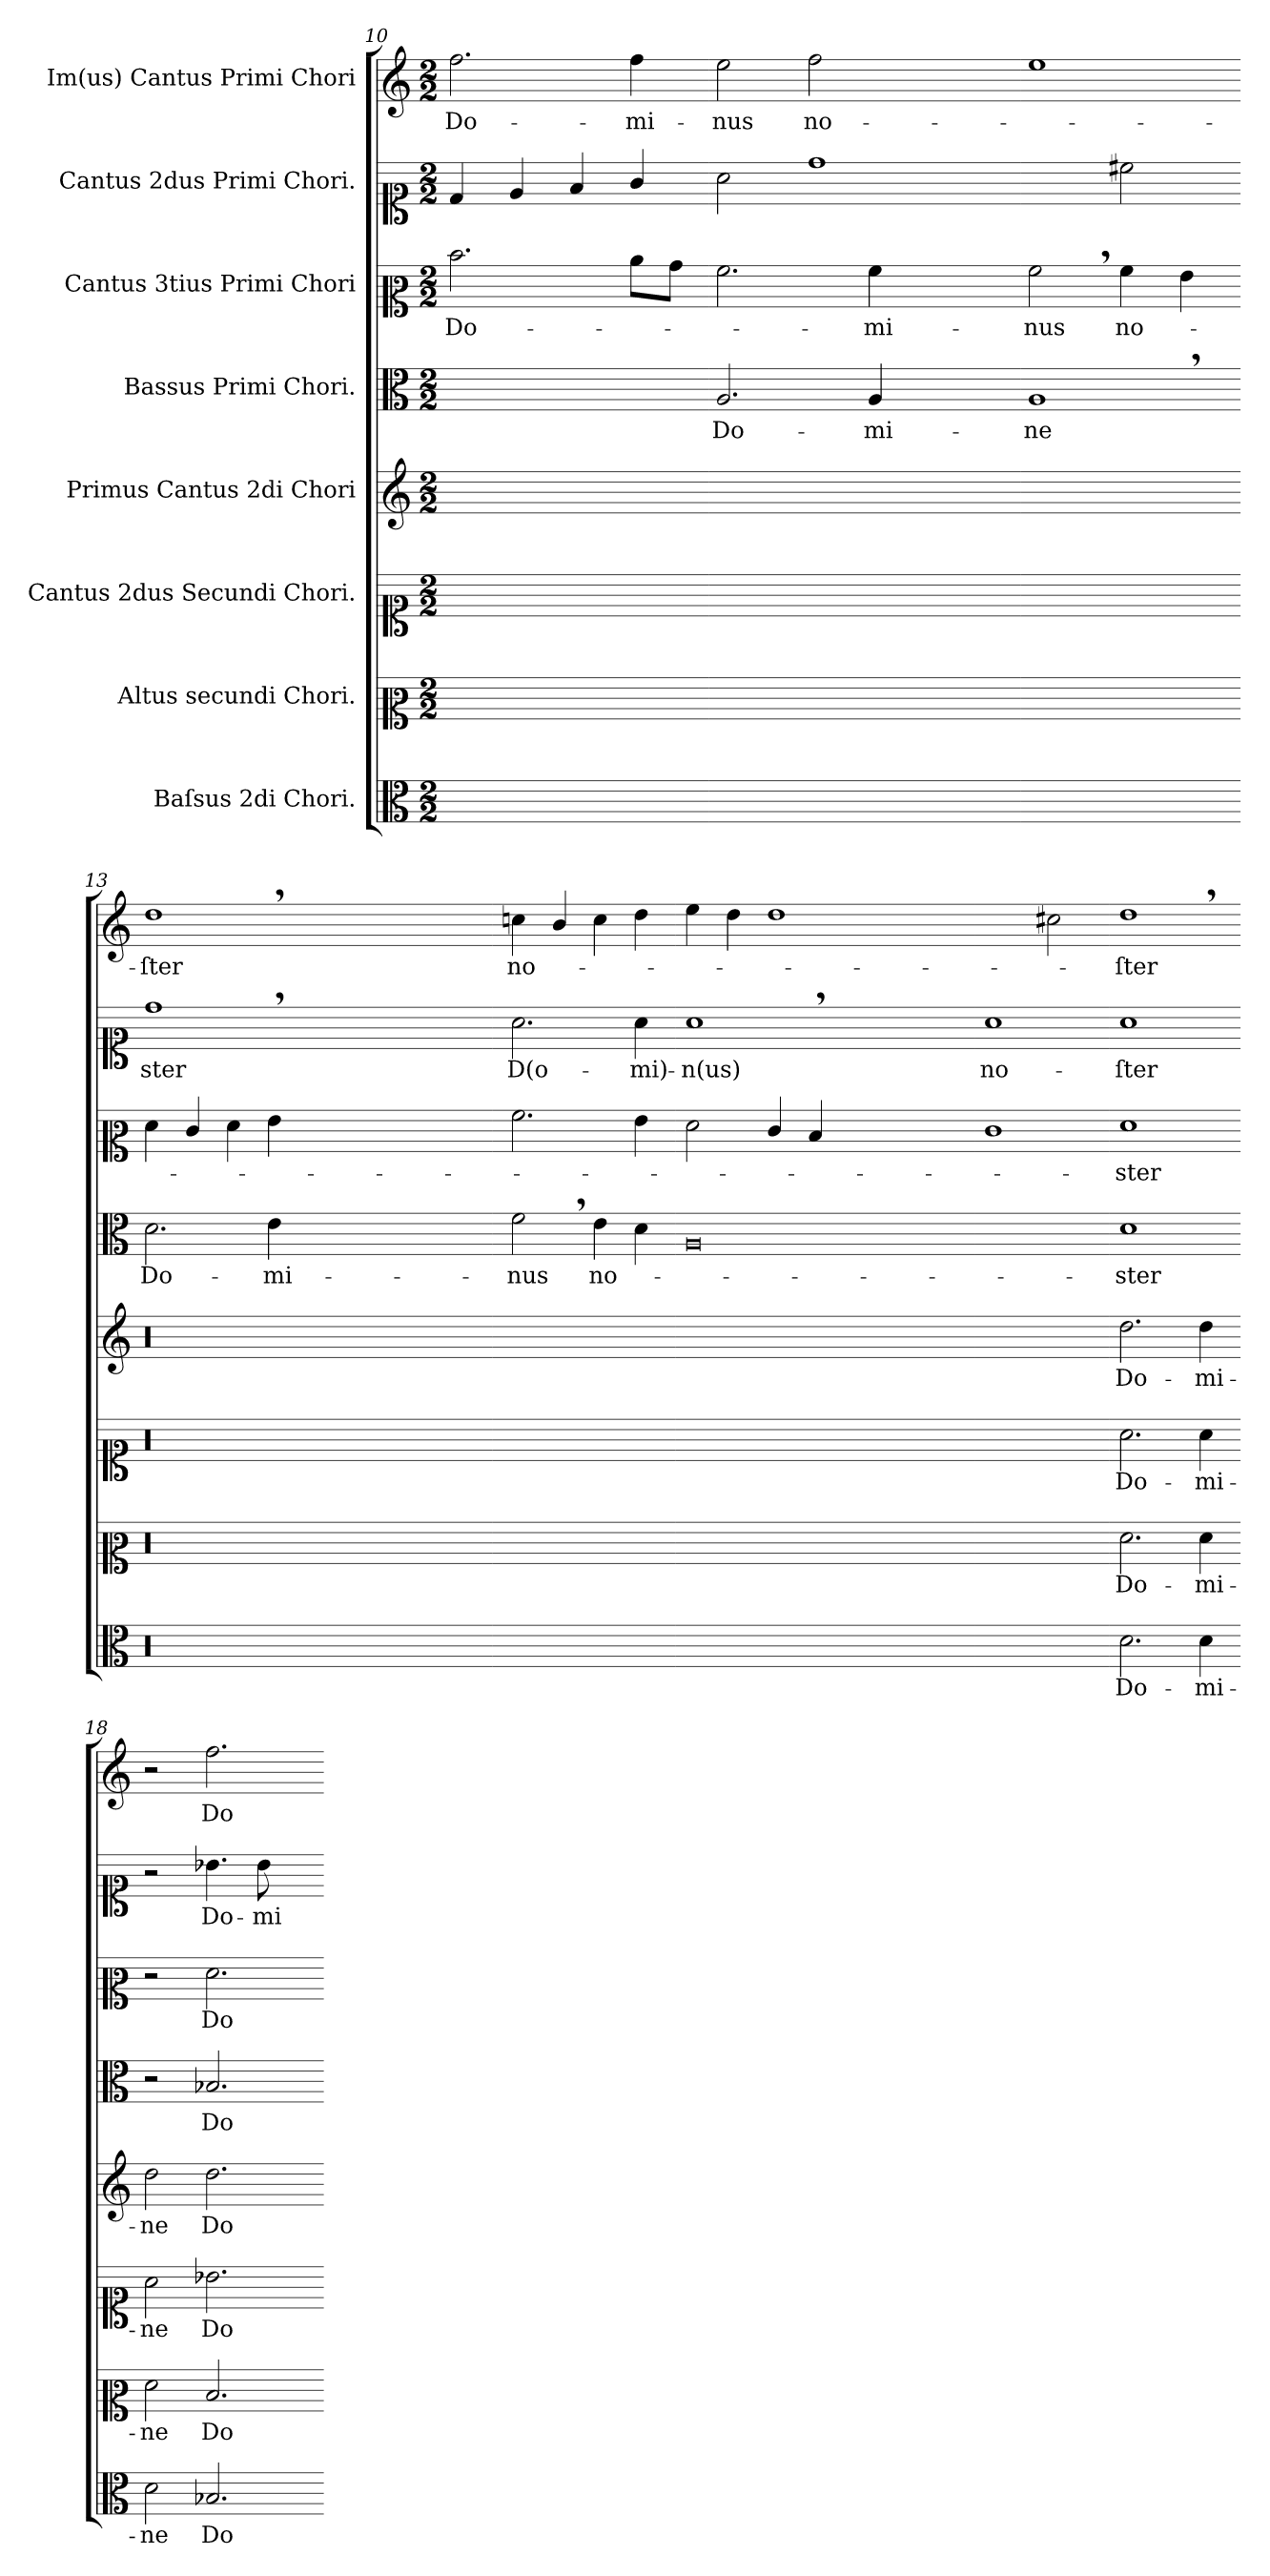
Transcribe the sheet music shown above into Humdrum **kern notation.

**kern	**text	**kern	**text	**kern	**text	**kern	**text	**kern	**text	**kern	**text	**kern	**text	**kern	**text
*part8	*part8	*part7	*part7	*part6	*part6	*part5	*part5	*part4	*part4	*part3	*part3	*part2	*part2	*part1	*part1
*staff8	*staff8	*staff7	*staff7	*staff6	*staff6	*staff5	*staff5	*staff4	*staff4	*staff3	*staff3	*staff2	*staff2	*staff1	*staff1
*I"Baſsus 2di Chori.	*	*I"Altus secundi Chori.	*	*I"Cantus 2dus Secundi Chori.	*	*I"Primus Cantus 2di Chori	*	*I"Bassus Primi Chori.	*	*I"Cantus 3tius Primi Chori	*	*I"Cantus 2dus Primi Chori.	*	*I"Im(us) Cantus Primi Chori	*
*clefC3	*	*clefC2	*	*clefC1	*	*clefG2	*	*clefC3	*	*clefC2	*	*clefC1	*	*clefG2	*
*k[]	*	*k[]	*	*k[]	*	*k[]	*	*k[]	*	*k[]	*	*k[]	*	*k[]	*
*D:dor	*	*D:dor	*	*D:dor	*	*D:dor	*	*D:dor	*	*D:dor	*	*D:dor	*	*D:dor	*
*M2/2	*	*M2/2	*	*M2/2	*	*M2/2	*	*M2/2	*	*M2/2	*	*M2/2	*	*M2/2	*
=10	=10	=10	=10	=10	=10	=10	=10	=10	=10	=10	=10	=10	=10	=10	=10
1ryy	.	1ryy	.	1ryy	.	1ryy	.	1ryy	.	2.dd\	Do-	4d/	.	2.ff\	Do-
.	.	.	.	.	.	.	.	.	.	.	.	4e/	.	.	.
.	.	.	.	.	.	.	.	.	.	.	.	4f/	.	.	.
.	.	.	.	.	.	.	.	.	.	8cc\L	.	4g/	.	4ff\	-mi-
.	.	.	.	.	.	.	.	.	.	8b\J	.	.	.	.	.
=11-	=11-	=11-	=11-	=11-	=11-	=11-	=11-	=11-	=11-	=11-	=11-	=11-	=11-	=11-	=11-
1.ryy	.	1.ryy	.	1.ryy	.	1.ryy	.	2.A/	Do-	2.a\	.	2a\	.	2ee\	-nus
.	.	.	.	.	.	.	.	.	.	.	.	1dd\	.	2ff\	no-
.	.	.	.	.	.	.	.	4A/	-mi-	4a\	-mi-	.	.	.	.
.	.	.	.	.	.	.	.	2ryy	.	2ryy	.	.	.	2ryy	.
=12-	=12-	=12-	=12-	=12-	=12-	=12-	=12-	=12-	=12-	=12-	=12-	=12-	=12-	=12-	=12-
1ryy	.	1ryy	.	1ryy	.	1ryy	.	1A,>	-ne	2a,>\	-nus	2ryy	.	1ee	.
.	.	.	.	.	.	.	.	.	.	4a\	no-	2cc#X\	.	.	.
.	.	.	.	.	.	.	.	.	.	4g\	.	.	.	.	.
=13-	=13-	=13-	=13-	=13-	=13-	=13-	=13-	=13-	=13-	=13-	=13-	=13-	=13-	=13-	=13-
00r	.	00r	.	00r	.	00r	.	2.d\	Do-	4f\	.	1dd,>	-ster	1dd,>	-ſter
.	.	.	.	.	.	.	.	.	.	4e/	.	.	.	.	.
.	.	.	.	.	.	.	.	.	.	4f\	.	.	.	.	.
.	.	.	.	.	.	.	.	4e\	-mi-	4g\	.	.	.	.	.
.	.	.	.	.	.	.	.	0.ryy	.	0.ryy	.	0.ryy	.	0.ryy	.
=14-	=14-	=14-	=14-	=14-	=14-	=14-	=14-	=14-	=14-	=14-	=14-	=14-	=14-	=14-	=14-
1ryy	.	1ryy	.	1ryy	.	1ryy	.	2f,>\	-nus	2.a\	.	2.a\	D(o-	4ccn\	no-
.	.	.	.	.	.	.	.	.	.	.	.	.	.	4b/	.
.	.	.	.	.	.	.	.	4e\	no-	.	.	.	.	4cc\	.
.	.	.	.	.	.	.	.	4d\	.	4g\	.	4a\	-mi)-	4dd\	.
=15-	=15-	=15-	=15-	=15-	=15-	=15-	=15-	=15-	=15-	=15-	=15-	=15-	=15-	=15-	=15-
0ryy	.	0ryy	.	0ryy	.	0ryy	.	0A	.	2f\	.	1a,>	-n(us)	4ee\	.
.	.	.	.	.	.	.	.	.	.	.	.	.	.	4dd\	.
.	.	.	.	.	.	.	.	.	.	4e/	.	.	.	1dd\	.
.	.	.	.	.	.	.	.	.	.	4d/	.	.	.	.	.
.	.	.	.	.	.	.	.	.	.	1ryy	.	1ryy	.	.	.
.	.	.	.	.	.	.	.	.	.	.	.	.	.	2ryy	.
=16-	=16-	=16-	=16-	=16-	=16-	=16-	=16-	=16-	=16-	=16-	=16-	=16-	=16-	=16-	=16-
1ryy	.	1ryy	.	1ryy	.	1ryy	.	1ryy	.	1e	.	1a	no-	2ryy	.
.	.	.	.	.	.	.	.	.	.	.	.	.	.	2cc#X\	.
=17-	=17-	=17-	=17-	=17-	=17-	=17-	=17-	=17-	=17-	=17-	=17-	=17-	=17-	=17-	=17-
2.d\	Do-	2.f\	Do-	2.a\	Do-	2.dd\	Do-	1d	-ster	1f	-ster	1a	-ſter	1dd,>	-ſter
4d\	-mi-	4f\	-mi-	4a\	-mi-	4dd\	-mi-	.	.	.	.	.	.	.	.
=18-	=18-	=18-	=18-	=18-	=18-	=18-	=18-	=18-	=18-	=18-	=18-	=18-	=18-	=18-	=18-
2d\	-ne	2f\	-ne	2a\	-ne	2dd\	-ne	2r	.	2r	.	2r	.	2r	.
2.B-X/	Do-	2.d/	Do-	2.b-X\	Do-	2.dd\	Do-	2.B-X/	Do-	2.f\	Do-	4.b-X\	Do-	2.ff\	Do-
.	.	.	.	.	.	.	.	.	.	.	.	8b-\	-mi-	.	.
.	.	.	.	.	.	.	.	.	.	.	.	4ryy	.	.	.
=-	=-	=-	=-	=-	=-	=-	=-	=-	=-	=-	=-	=-	=-	=-	=-
*-	*-	*-	*-	*-	*-	*-	*-	*-	*-	*-	*-	*-	*-	*-	*-
